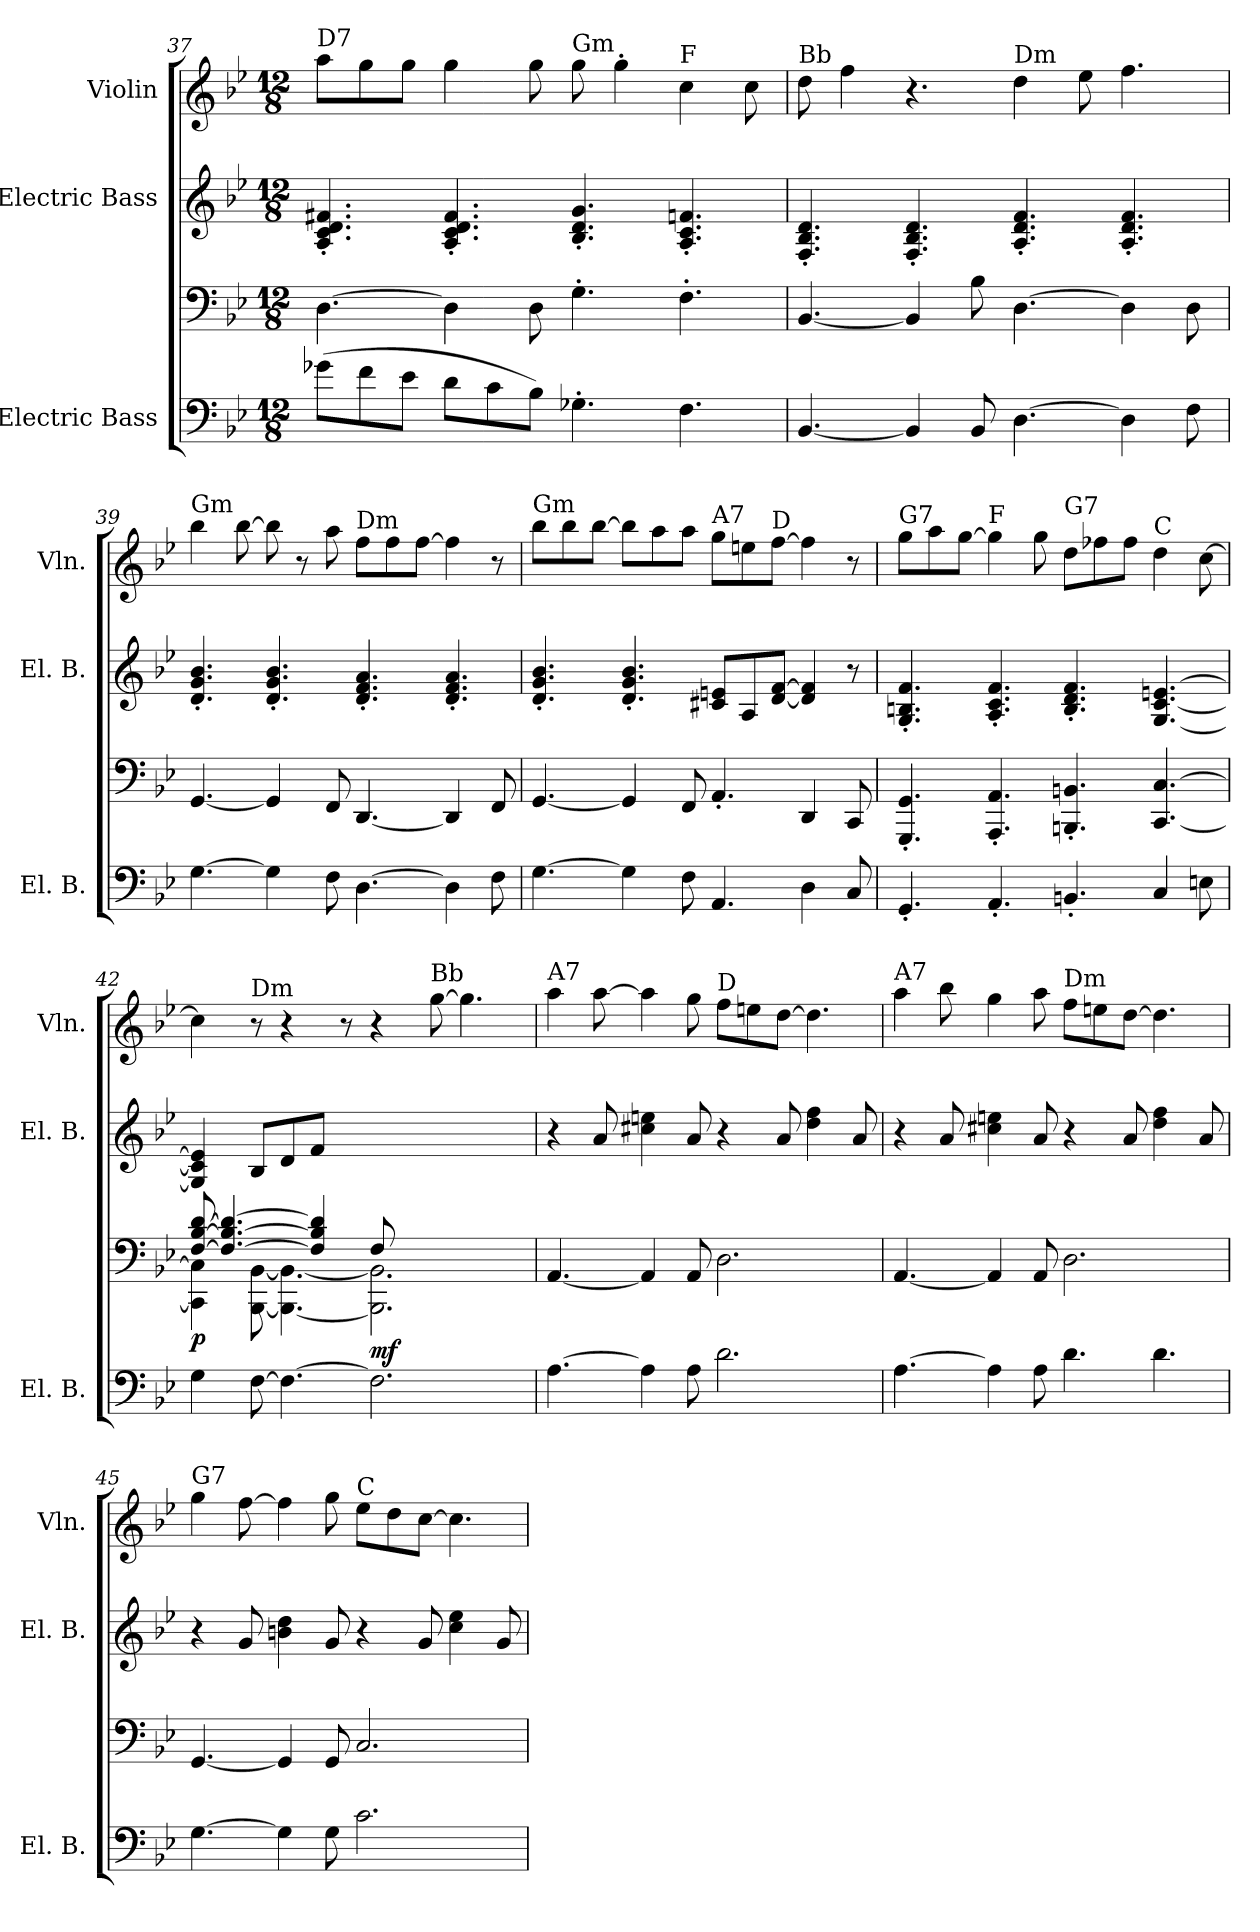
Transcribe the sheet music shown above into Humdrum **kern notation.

**kern	**kern	**dynam	**kern	**kern
*part3	*part3	*part3	*part2	*part1
*staff4	*staff3	*staff3/4	*staff2	*staff1
*I"Electric Bass	*	*	*I"Electric Bass	*I"Violin
*I'El. B.	*	*	*I'El. B.	*I'Vln.
*clefF4	*clefF4	*	*clefG2	*clefG2
*k[b-e-]	*k[b-e-]	*	*k[b-e-]	*k[b-e-]
*M12/8	*M12/8	*	*M12/8	*M12/8
=37	=37	=37	=37	=37
!	!	!	!	!LO:TX:a:t=D7
(8g-X\L	[4.D\	.	4.A'/ 4.c'/ 4.d'/ 4.f#X'/	8aa\L
8f\	.	.	.	8gg\
8e-\J	.	.	.	8gg\J
8d\L	4D\]	.	4.A'/ 4.c'/ 4.d'/ 4.f#'/	4gg\
8c\	.	.	.	.
8B-\J)	8D\	.	.	8gg\
!	!	!	!	!LO:TX:a:t=Gm
4.G-X'\	4.G'\	.	4.B-'/ 4.d'/ 4.g'/	8gg\
.	.	.	.	4gg'\
!	!	!	!	!LO:TX:a:t=F
4.F\	4.F'\	.	4.A'/ 4.c'/ 4.fn'/	4cc\
.	.	.	.	8cc\
=38	=38	=38	=38	=38
!	!	!	!	!LO:TX:a:t=Bb
[4.BB-/	[4.BB-/	.	4.F'/ 4.B-'/ 4.d'/	8dd\
.	.	.	.	4ff\
4BB-/]	4BB-/]	.	4.F'/ 4.B-'/ 4.d'/	4.r
8BB-/	8B-\	.	.	.
!	!	!	!	!LO:TX:a:t=Dm
[4.D\	[4.D\	.	4.A'/ 4.d'/ 4.f'/	4dd\
.	.	.	.	8ee-\
4D\]	4D\]	.	4.A'/ 4.d'/ 4.f'/	4.ff\
8F\	8D\	.	.	.
=39	=39	=39	=39	=39
!	!	!	!	!LO:TX:a:t=Gm
[4.G\	[4.GG/	.	4.d'/ 4.g'/ 4.b-'/	4bb-\
.	.	.	.	[8bb-\
4G\]	4GG/]	.	4.d'/ 4.g'/ 4.b-'/	8bb-\]
.	.	.	.	8r
8F\	8FF/	.	.	8aa\
!	!	!	!	!LO:TX:a:t=Dm
[4.D\	[4.DD/	.	4.d'/ 4.f'/ 4.a'/	8ff\L
.	.	.	.	8ff\
.	.	.	.	[8ff\J
4D\]	4DD/]	.	4.d'/ 4.f'/ 4.a'/	4ff\]
8F\	8FF/	.	.	8r
!!LO:LB:g=z
=40	=40	=40	=40	=40
!	!	!	!	!LO:TX:a:t=Gm
[4.G\	[4.GG/	.	4.d'/ 4.g'/ 4.b-'/	8bb-\L
.	.	.	.	8bb-\
.	.	.	.	[8bb-\J
4G\]	4GG/]	.	4.d'/ 4.g'/ 4.b-'/	8bb-\L]
.	.	.	.	8aa\
8F\	8FF/	.	.	8aa\J
!	!	!	!	!LO:TX:a:t=A7
4.AA/	4.AA'/	.	8c#X/ 8en/L	8gg\L
.	.	.	8A/	8een\
!	!	!	!	!LO:TX:a:t=D
.	.	.	[8d/ [8f/J	[8ff\J
4D\	4DD/	.	4d]/ 4f]/	4ff\]
8C/	8CC/	.	8r	8r
=41	=41	=41	=41	=41
!	!	!	!	!LO:TX:a:t=G7
4.GG'/	4.GGG'/ 4.GG'/	.	4.G'/ 4.Bn'/ 4.f'/	8gg\L
.	.	.	.	8aa\
.	.	.	.	[8gg\J
!	!	!	!	!LO:TX:a:t=F
4.AA'/	4.AAA'/ 4.AA'/	.	4.A'/ 4.c'/ 4.f'/	4gg\]
.	.	.	.	8gg\
!	!	!	!	!LO:TX:a:t=G7
4.BBn'/	4.BBBn'/ 4.BBn'/	.	4.B'/ 4.d'/ 4.f'/	8dd\L
.	.	.	.	8ff-X\
.	.	.	.	8ff-\J
!	!	!	!	!LO:TX:a:t=C
4C/	[4.CC/ [4.C/	.	[4.G/ [4.c/ [4.en/	4dd\
8En\	.	.	.	[8cc\
=42	=42	=42	=42	=42
*	*^	*	*	*
!	!	!	!LO:DY:b	!	!
4G\	[8F/ [8B-/ [8d/	4CC]\ 4C]\	p	4G]/ 4c]/ 4e]/	4cc\]
.	4.F_/ 4.B-_/ 4.d_/	.	.	.	.
!	!	!	!	!	!LO:TX:a:t=Dm
[8F\	.	[8BBB-\ [8BB-\	.	8B-/L	8r
4.F\_	.	4.BBB-_\ 4.BB-_\	.	8d/	4r
.	4F]/ 4B-]/ 4d]/	.	.	8f/J	.
.	.	.	.	2..ryy	8r
!	!	!	!LO:DY:b	!	!
2.F\]	(8F/	2.BBB-]\ 2.BB-]\	mf	.	4r
.	2ryy	.	.	.	.
!	!	!	!	!	!LO:TX:a:t=Bb
.	.	.	.	.	[8gg\
.	.	.	.	.	4.gg\]
.	8ryy	.	.	.	.
*	*v	*v	*	*	*
=43	=43	=43	=43	=43
!	!	!	!	!LO:TX:a:t=A7
[4.A\	[4.AA/	.	4r	4aa\
.	.	.	8a/	[8aa\
4A\]	4AA/]	.	4cc#X\ 4een\	4aa\]
8A\	8AA/	.	8a/	8gg\
!	!	!	!	!LO:TX:a:t=D
2.d\	2.D\	.	4r	8ff\L
.	.	.	.	8een\
.	.	.	8a/	[8dd\J
.	.	.	4dd\ 4ff\	4.dd\]
.	.	.	8a/	.
!!LO:PB:g=z
=44	=44	=44	=44	=44
!	!	!	!	!LO:TX:a:t=A7
[4.A\	[4.AA/	.	4r	4aa\
.	.	.	8a/	8bb-\
4A\]	4AA/]	.	4cc#X\ 4een\	4gg\
8A\	8AA/	.	8a/	8aa\
!	!	!	!	!LO:TX:a:t=Dm
4.d\	2.D\	.	4r	8ff\L
.	.	.	.	8een\
.	.	.	8a/	[8dd\J
4.d\	.	.	4dd\ 4ff\	4.dd\]
.	.	.	8a/	.
=45	=45	=45	=45	=45
!	!	!	!	!LO:TX:a:t=G7
[4.G\	[4.GG/	.	4r	4gg\
.	.	.	8g/	[8ff\
4G\]	4GG/]	.	4bn\ 4dd\	4ff\]
8G\	8GG/	.	8g/	8gg\
!	!	!	!	!LO:TX:a:t=C
2.c\	2.C/	.	4r	8ee-\L
.	.	.	.	8dd\
.	.	.	8g/	[8cc\J
.	.	.	4cc\ 4ee-\	4.cc\]
.	.	.	8g/	.
=	=	=	=	=
*-	*-	*-	*-	*-
